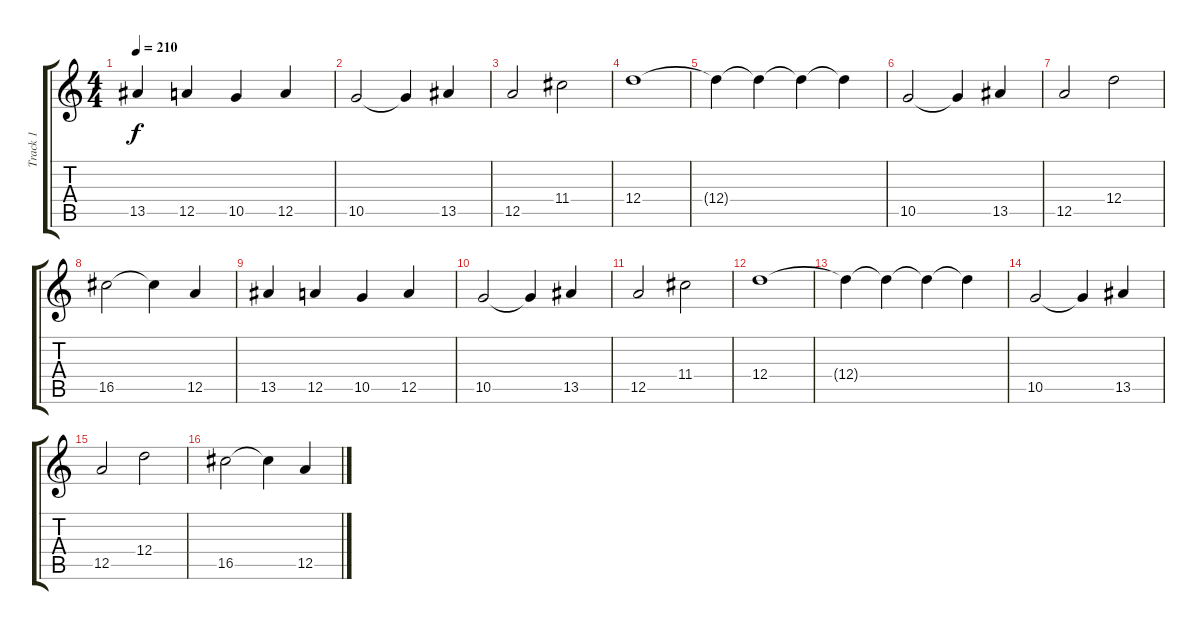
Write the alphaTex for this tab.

\track ("Track 1" "Track 1") {instrument overdrivenguitar}
\staff {score tabs}
\tuning (E4 B3 G3 D3 A2 D2) {hide}
\ts (4 4)
\tempo 210
\clef g2
\ks c
13.5.4{dy f} 12.5.4 10.5.4 12.5.4 |
10.5.2 10.5{t}.4 13.5.4 |
12.5.2 11.4.2 |
12.4.1 |
12.4{t}.4 12.4{t}.4 12.4{t}.4 12.4{t}.4 |
10.5.2 10.5{t}.4 13.5.4 |
12.5.2 12.4.2 |
16.5.2 16.5{t}.4 12.5.4 |
13.5.4 12.5.4 10.5.4 12.5.4 |
10.5.2 10.5{t}.4 13.5.4 |
12.5.2 11.4.2 |
12.4.1 |
12.4{t}.4 12.4{t}.4 12.4{t}.4 12.4{t}.4 |
10.5.2 10.5{t}.4 13.5.4 |
12.5.2 12.4.2 |
16.5.2 16.5{t}.4 12.5.4
